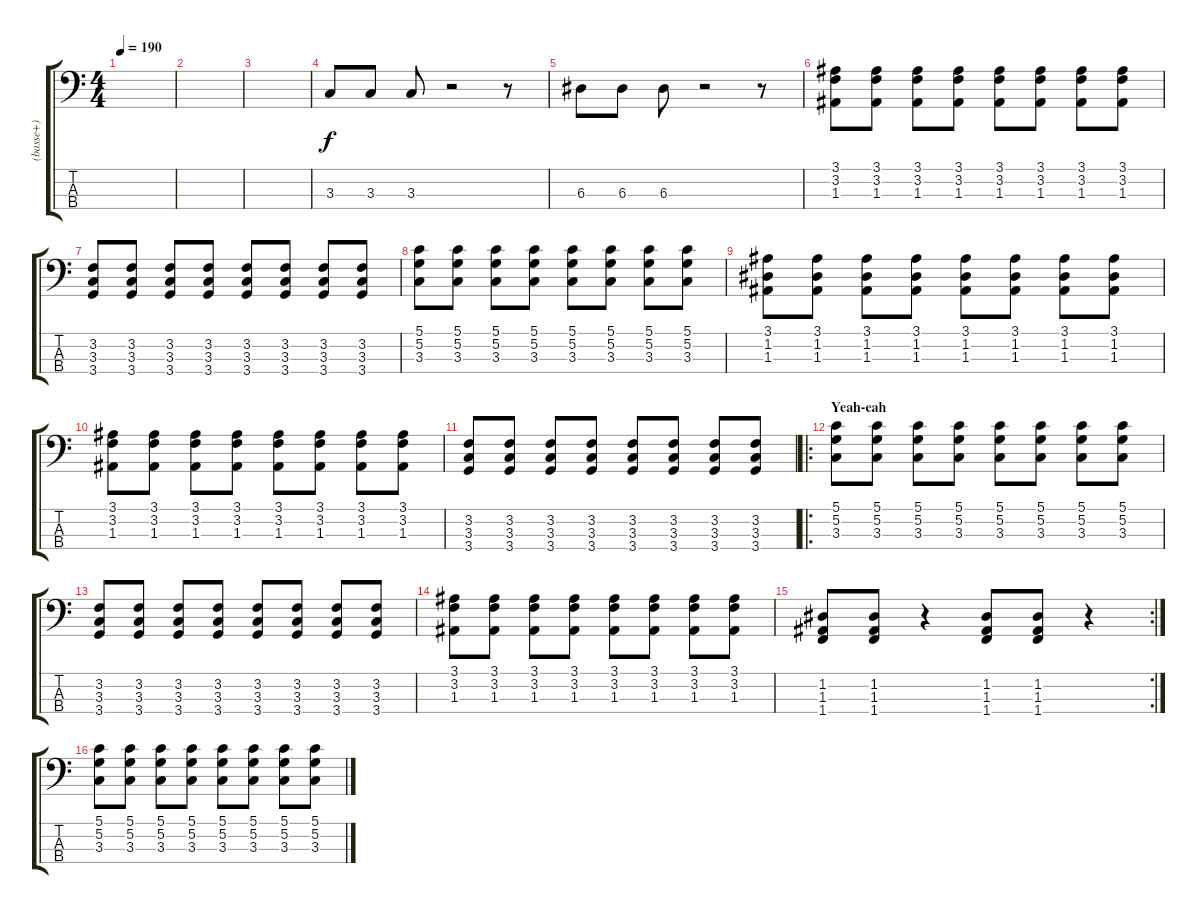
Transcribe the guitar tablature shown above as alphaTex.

\track ("(basse+)" "(basse+)") {instrument electricbasspick}
\staff {score tabs}
\tuning (G2 D2 A1 E1) {hide}
\ts (4 4)
\tempo 190
\clef f4
\ks c
|
|
|
3.3.8 3.3.8 3.3.8 r.2 r.8 |
6.3.8 6.3.8 6.3.8 r.2 r.8 |
(3.1 3.2 1.3).8 (3.1 3.2 1.3).8 (3.1 3.2 1.3).8 (3.1 3.2 1.3).8 (3.1 3.2 1.3).8 (3.1 3.2 1.3).8 (3.1 3.2 1.3).8 (3.1 3.2 1.3).8 |
(3.2 3.3 3.4).8 (3.2 3.3 3.4).8 (3.2 3.3 3.4).8 (3.2 3.3 3.4).8 (3.2 3.3 3.4).8 (3.2 3.3 3.4).8 (3.2 3.3 3.4).8 (3.2 3.3 3.4).8 |
(5.1 5.2 3.3).8 (5.1 5.2 3.3).8 (5.1 5.2 3.3).8 (5.1 5.2 3.3).8 (5.1 5.2 3.3).8 (5.1 5.2 3.3).8 (5.1 5.2 3.3).8 (5.1 5.2 3.3).8 |
(3.1 1.2 1.3).8 (3.1 1.2 1.3).8 (3.1 1.2 1.3).8 (3.1 1.2 1.3).8 (3.1 1.2 1.3).8 (3.1 1.2 1.3).8 (3.1 1.2 1.3).8 (3.1 1.2 1.3).8 |
(3.1 3.2 1.3).8 (3.1 3.2 1.3).8 (3.1 3.2 1.3).8 (3.1 3.2 1.3).8 (3.1 3.2 1.3).8 (3.1 3.2 1.3).8 (3.1 3.2 1.3).8 (3.1 3.2 1.3).8 |
(3.2 3.3 3.4).8 (3.2 3.3 3.4).8 (3.2 3.3 3.4).8 (3.2 3.3 3.4).8 (3.2 3.3 3.4).8 (3.2 3.3 3.4).8 (3.2 3.3 3.4).8 (3.2 3.3 3.4).8 |
\ro
\section ("" "Yeah-eah")
(5.1 5.2 3.3).8 (5.1 5.2 3.3).8 (5.1 5.2 3.3).8 (5.1 5.2 3.3).8 (5.1 5.2 3.3).8 (5.1 5.2 3.3).8 (5.1 5.2 3.3).8 (5.1 5.2 3.3).8 |
(3.2 3.3 3.4).8 (3.2 3.3 3.4).8 (3.2 3.3 3.4).8 (3.2 3.3 3.4).8 (3.2 3.3 3.4).8 (3.2 3.3 3.4).8 (3.2 3.3 3.4).8 (3.2 3.3 3.4).8 |
(3.1 3.2 1.3).8 (3.1 3.2 1.3).8 (3.1 3.2 1.3).8 (3.1 3.2 1.3).8 (3.1 3.2 1.3).8 (3.1 3.2 1.3).8 (3.1 3.2 1.3).8 (3.1 3.2 1.3).8 |
\rc 2
(1.2 1.3 1.4).8 (1.2 1.3 1.4).8 r.4 (1.2 1.3 1.4).8 (1.2 1.3 1.4).8 r.4 |
(5.1 5.2 3.3).8 (5.1 5.2 3.3).8 (5.1 5.2 3.3).8 (5.1 5.2 3.3).8 (5.1 5.2 3.3).8 (5.1 5.2 3.3).8 (5.1 5.2 3.3).8 (5.1 5.2 3.3).8
